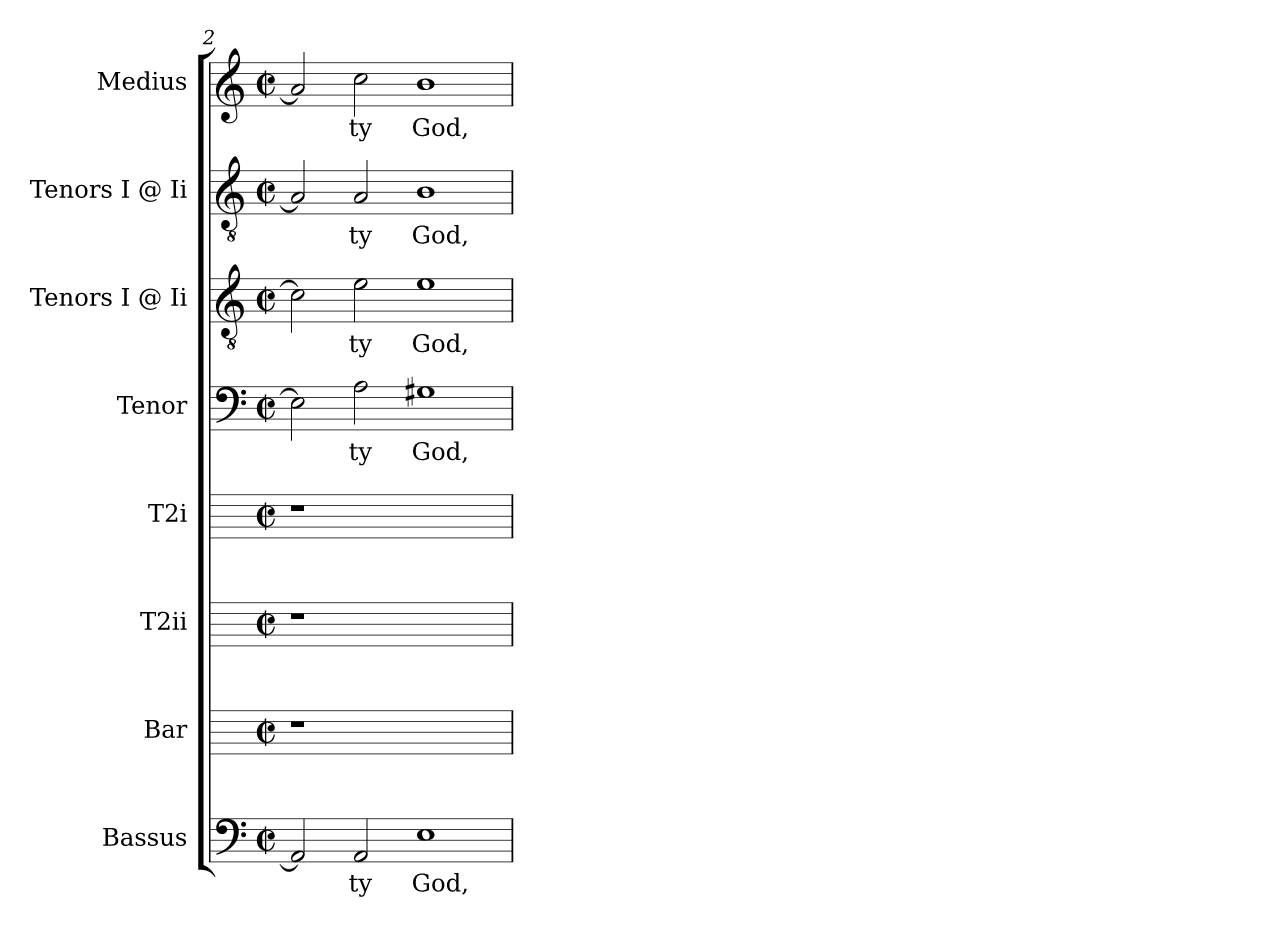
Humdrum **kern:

**kern	**text	**kern	**kern	**kern	**kern	**text	**kern	**text	**kern	**text	**kern	**text
*part8	*part8	*part7	*part6	*part5	*part4	*part4	*part3	*part3	*part2	*part2	*part1	*part1
*staff8	*staff8	*staff7	*staff6	*staff5	*staff4	*staff4	*staff3	*staff3	*staff2	*staff2	*staff1	*staff1
*I"Bassus	*	*I"Bar	*I"T2ii	*I"T2i	*I"Tenor	*	*I"Tenors I @ Ii	*	*I"Tenors I @ Ii	*	*I"Medius	*
*I'B	*	*I'Bar	*I'T2ii	*I'T2i	*	*	*	*	*	*	*I'M	*
*clefF4	*	*	*	*	*clefF4	*	*clefGv2	*	*clefGv2	*	*clefG2	*
*k[]	*	*k[]	*k[]	*k[]	*k[]	*	*k[]	*	*k[]	*	*k[]	*
*C:	*	*C:	*C:	*C:	*C:	*	*C:	*	*C:	*	*C:	*
*M2/2	*	*M2/2	*M2/2	*M2/2	*M2/2	*	*M2/2	*	*M2/2	*	*M2/2	*
*met(c|)	*	*met(c|)	*met(c|)	*met(c|)	*met(c|)	*	*met(c|)	*	*met(c|)	*	*met(c|)	*
=2	=2	=2	=2	=2	=2	=2	=2	=2	=2	=2	=2	=2
!	!LO:LY:b:cj	!	!	!	!	!LO:LY:b:cj	!	!LO:LY:b:cj	!	!LO:LY:b:rj	!	!LO:LY:b:cj
2AA/]	--	1r	1r	1r	2E\]	--	2c\]	--	2A/]	--	2a/]	--
!	!LO:LY:b:cj	!	!	!	!	!LO:LY:b:cj	!	!LO:LY:b:cj	!	!LO:LY:b:rj	!	!LO:LY:b:cj
2AA/	-ty	.	.	.	2A\	-ty	2e\	-ty	2A/	-ty	2cc\	-ty
!	!LO:LY:b:cj	!	!	!	!	!LO:LY:b:cj	!	!LO:LY:b:cj	!	!LO:LY:b:rj	!	!LO:LY:b:cj
1E	God,	1ryy	1ryy	1ryy	1G#X	God,	1e	God,	1B	God,	1b	God,
=	=	=	=	=	=	=	=	=	=	=	=	=
*-	*-	*-	*-	*-	*-	*-	*-	*-	*-	*-	*-	*-
